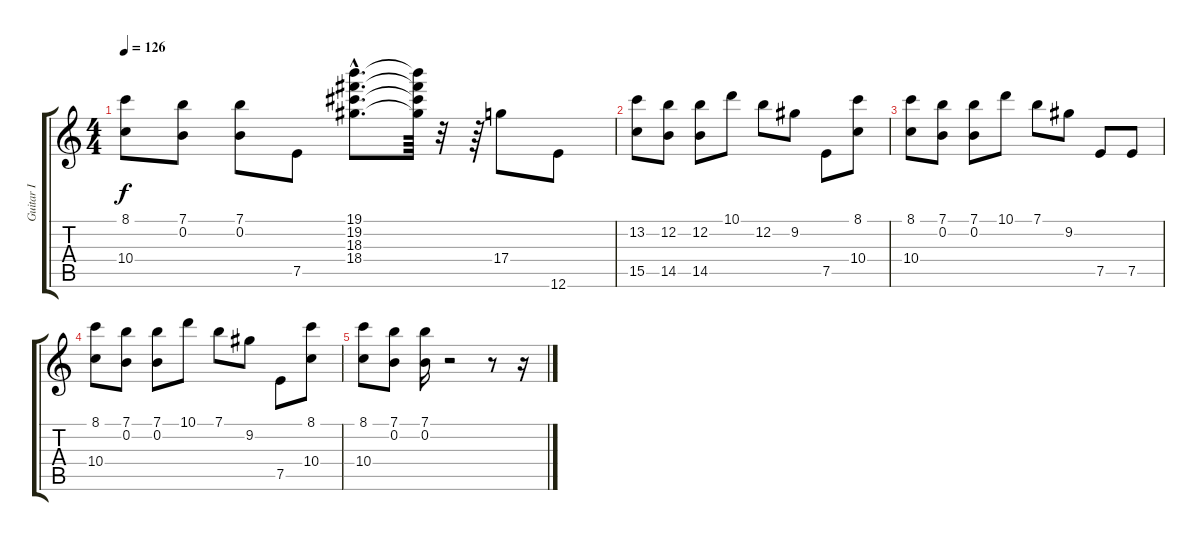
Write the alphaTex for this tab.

\track ("Guitar I" "Guitar I") {instrument distortionguitar}
\staff {score tabs}
\tuning (E4 B3 G3 D3 A2 E2) {hide}
\ts (4 4)
\tempo 126
\clef g2
\ks c
(8.1 10.4).8{dy f} (7.1 0.2).8 (7.1 0.2).8 7.5.8 (19.1{hac} 19.2{hac} 18.3{hac} 18.4{hac}).8{d} (19.1{t} 19.2{t} 18.3{t} 18.4{t}).64 r.32 r.64 17.4.8 12.6.8 |
(13.2 15.5).8 (12.2 14.5).8 (12.2 14.5).8 10.1.8 12.2.8 9.2.8 7.5.8 (8.1 10.4).8 |
(8.1 10.4).8 (7.1 0.2).8 (7.1 0.2).8 10.1.8 7.1.8 9.2.8 7.5.8 7.5.8 |
(8.1 10.4).8 (7.1 0.2).8 (7.1 0.2).8 10.1.8 7.1.8 9.2.8 7.5.8 (8.1 10.4).8 |
(8.1 10.4).8 (7.1 0.2).8 (7.1 0.2).16 r.2 r.8 r.16
